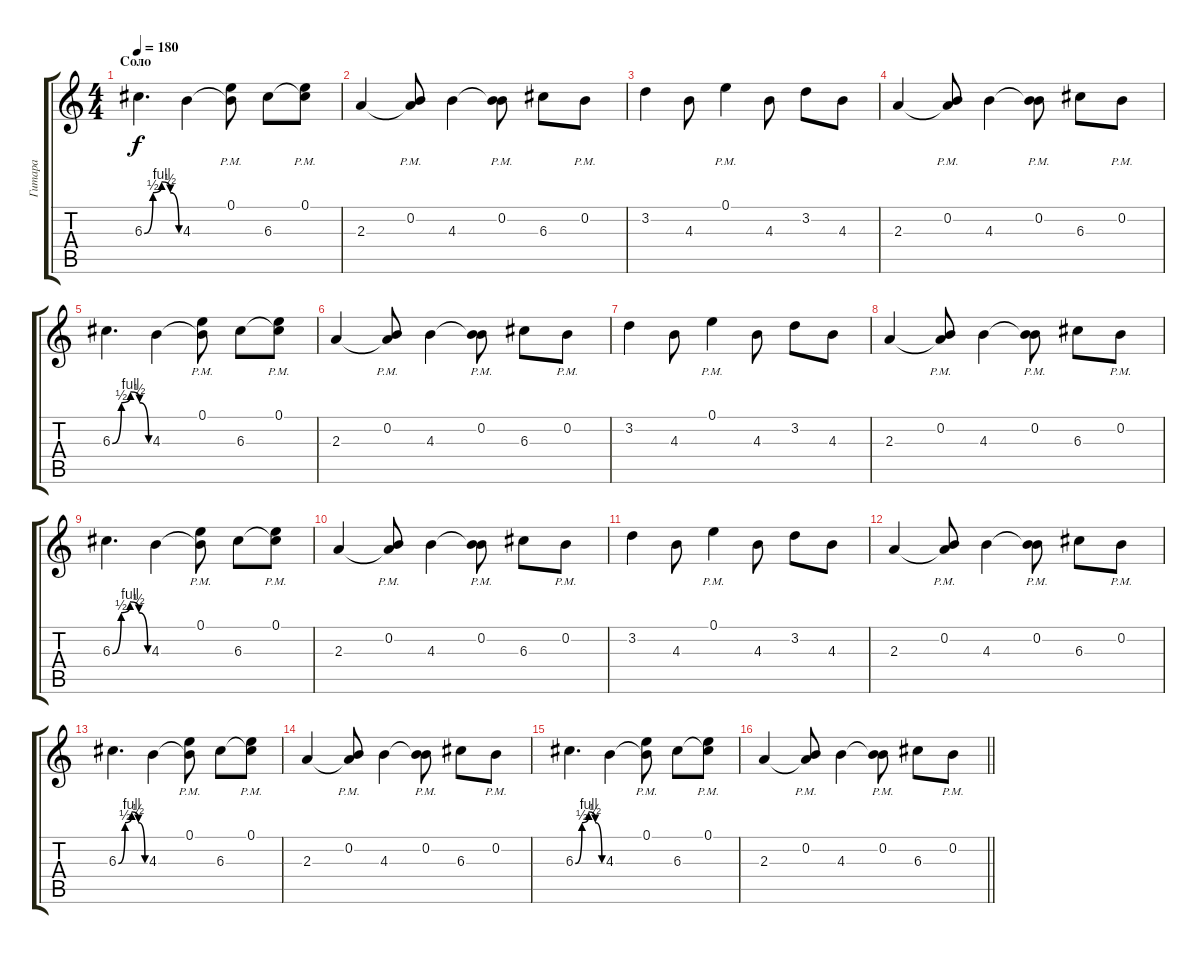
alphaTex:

\track ("Гитара" "Гитара") {instrument distortionguitar}
\staff {score tabs}
\tuning (E4 B3 G3 D3 A2 E2) {hide}
\ts (4 4)
\section ("" "Соло")
\tempo 180
\clef g2
\ks c
6.3{be (custom 0 0 15 2 30 4 45 2 60 0)}.4{d dy f balance 16} 4.3.4 (0.1{pm} 4.3{t}).8 6.3.8 (0.1{pm} 6.3{t}).8 |
2.3.4 (0.2{pm} 2.3{t}).8 4.3.4 (0.2{pm} 4.3{t}).8 6.3.8 0.2{pm}.8 |
3.2.4 4.3.8 0.1{pm}.4 4.3.8 3.2.8 4.3.8 |
2.3.4 (0.2{pm} 2.3{t}).8 4.3.4 (0.2{pm} 4.3{t}).8 6.3.8 0.2{pm}.8 |
6.3{be (custom 0 0 15 2 30 4 45 2 60 0)}.4{d} 4.3.4 (0.1{pm} 4.3{t}).8 6.3.8 (0.1{pm} 6.3{t}).8 |
2.3.4 (0.2{pm} 2.3{t}).8 4.3.4 (0.2{pm} 4.3{t}).8 6.3.8 0.2{pm}.8 |
3.2.4 4.3.8 0.1{pm}.4 4.3.8 3.2.8 4.3.8 |
2.3.4 (0.2{pm} 2.3{t}).8 4.3.4 (0.2{pm} 4.3{t}).8 6.3.8 0.2{pm}.8 |
6.3{be (custom 0 0 15 2 30 4 45 2 60 0)}.4{d} 4.3.4 (0.1{pm} 4.3{t}).8 6.3.8 (0.1{pm} 6.3{t}).8 |
2.3.4 (0.2{pm} 2.3{t}).8 4.3.4 (0.2{pm} 4.3{t}).8 6.3.8 0.2{pm}.8 |
3.2.4 4.3.8 0.1{pm}.4 4.3.8 3.2.8 4.3.8 |
2.3.4 (0.2{pm} 2.3{t}).8 4.3.4 (0.2{pm} 4.3{t}).8 6.3.8 0.2{pm}.8 |
6.3{be (custom 0 0 15 2 30 4 45 2 60 0)}.4{d} 4.3.4 (0.1{pm} 4.3{t}).8 6.3.8 (0.1{pm} 6.3{t}).8 |
2.3.4 (0.2{pm} 2.3{t}).8 4.3.4 (0.2{pm} 4.3{t}).8 6.3.8 0.2{pm}.8 |
6.3{be (custom 0 0 15 2 30 4 45 2 60 0)}.4{d} 4.3.4 (0.1{pm} 4.3{t}).8 6.3.8 (0.1{pm} 6.3{t}).8 |
\barLineRight lightlight
2.3.4 (0.2{pm} 2.3{t}).8 4.3.4 (0.2{pm} 4.3{t}).8 6.3.8 0.2{pm}.8
